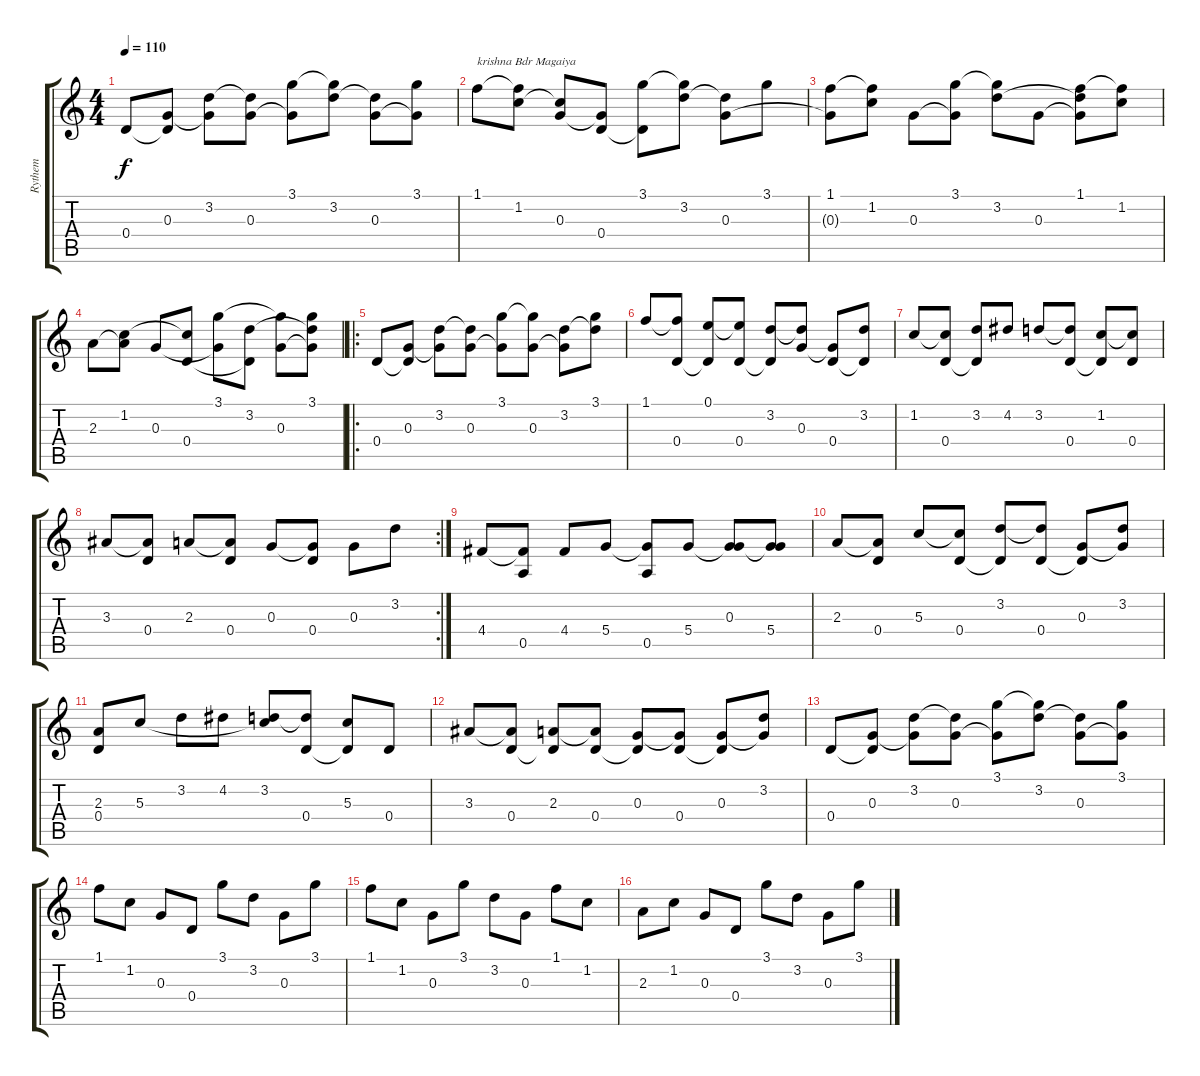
\track ("Rythem" "Rythem") {instrument electricguitarclean}
\staff {score tabs}
\tuning (E4 B3 G3 D3 A2 E2) {hide}
\ts (4 4)
\tempo 110
\clef g2
\ks c
0.4.8{txt "" dy f instrument electricguitarclean} (0.3 0.4{t}).8 (3.2 0.3{t}).8 (3.2{t} 0.3).8 (3.1 0.3{t}).8 (3.1{t} 3.2).8 (3.2{t} 0.3).8 (3.1 0.3{t}).8 |
1.1.8{txt "krishna Bdr Magaiya"} (1.1{t} 1.2).8 (1.2{t} 0.3).8 (0.3{t} 0.4).8 (3.1 0.4{t}).8 (3.1{t} 3.2).8 (3.2{t} 0.3).8 3.1.8 |
(1.1 0.3{t}).8 (1.1{t} 1.2).8 0.3.8 (3.1 0.3{t}).8 (3.1{t} 3.2).8 0.3.8 (1.1 3.2{t} 0.3{t}).8 (1.1{t} 1.2).8 |
2.3.8 (1.2 2.3{t}).8 0.3.8 (1.2{t} 0.4).8 (3.1 0.3{t}).8 (3.2 0.4{t}).8 (3.1{t} 0.3).8 (3.1 3.2{t} 0.3{t}).8 |
\ro
0.4.8 (0.3 0.4{t}).8 (3.2 0.3{t}).8 (3.2{t} 0.3).8 (3.1 0.3{t}).8 (3.1{t} 0.3).8 (3.2 0.3{t}).8 (3.1 3.2{t}).8 |
1.1.8 (1.1{t} 0.4).8 (0.1 0.4{t}).8 (0.1{t} 0.4).8 (3.2 0.4{t}).8 (3.2{t} 0.3).8 (0.3{t} 0.4).8 (3.2 0.4{t}).8 |
1.2.8 (1.2{t} 0.4).8 (3.2 0.4{t}).8 4.2.8 3.2.8 (3.2{t} 0.4).8 (1.2 0.4{t}).8 (1.2{t} 0.4).8 |
\rc 2
3.3.8 (3.3{t} 0.4).8 2.3.8 (2.3{t} 0.4).8 0.3.8 (0.3{t} 0.4).8 0.3.8 3.2.8 |
4.4.8 (4.4{t} 0.5).8 4.4.8 5.4.8 (5.4{t} 0.5).8 5.4.8 (0.3 5.4{t}).8 (0.3{t} 5.4).8 |
2.3.8 (2.3{t} 0.4).8 5.3.8 (5.3{t} 0.4).8 (3.2 0.4{t}).8 (3.2{t} 0.4).8 (0.3 0.4{t}).8 (3.2 0.3{t}).8 |
(2.3 0.4).8 5.3.8 3.2.8 4.2.8 (3.2 5.3{t}).8 (3.2{t} 0.4).8 (5.3 0.4{t}).8 0.4.8 |
3.3.8 (3.3{t} 0.4).8 (2.3 0.4{t}).8 (2.3{t} 0.4).8 (0.3 0.4{t}).8 (0.3{t} 0.4).8 (0.3 0.4{t}).8 (3.2 0.3{t}).8 |
0.4.8 (0.3 0.4{t}).8 (3.2 0.3{t}).8 (3.2{t} 0.3).8 (3.1 0.3{t}).8 (3.1{t} 3.2).8 (3.2{t} 0.3).8 (3.1 0.3{t}).8 |
1.1.8 1.2.8 0.3.8 0.4.8 3.1.8 3.2.8 0.3.8 3.1.8 |
1.1.8 1.2.8 0.3.8 3.1.8 3.2.8 0.3.8 1.1.8 1.2.8 |
2.3.8 1.2.8 0.3.8 0.4.8 3.1.8 3.2.8 0.3.8 3.1.8
